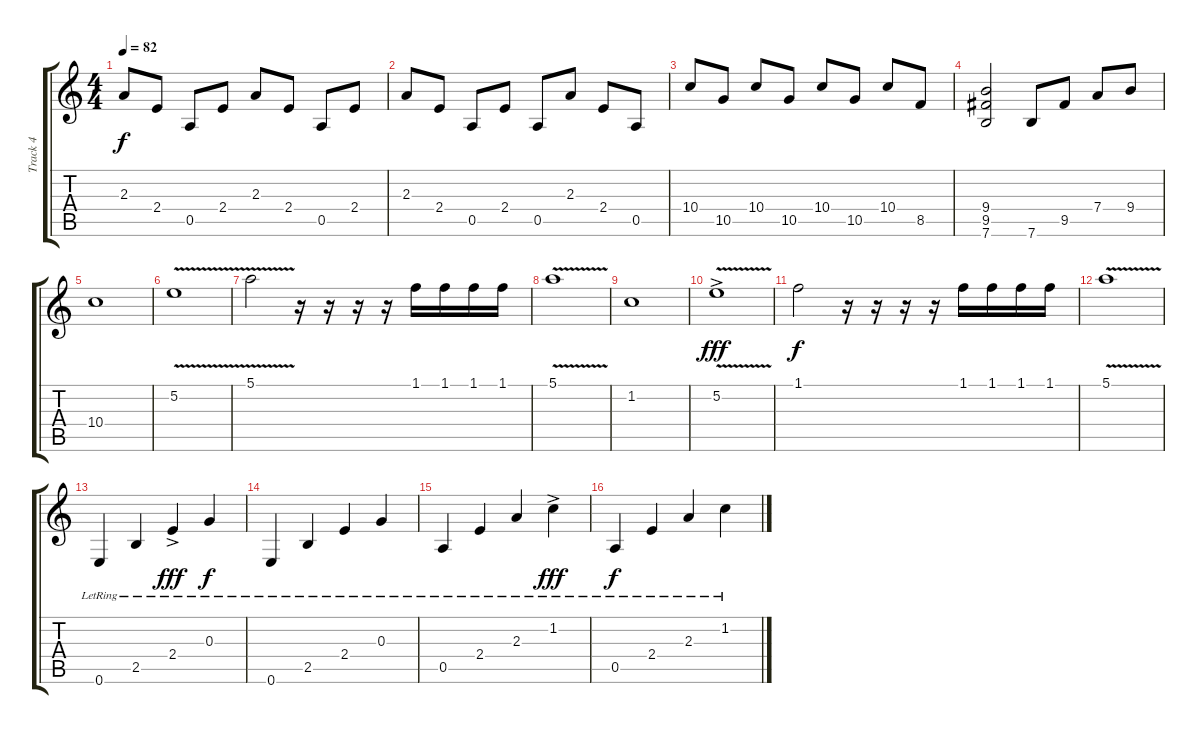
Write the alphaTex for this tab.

\track ("Track 4" "Track 4") {instrument electricguitarclean}
\staff {score tabs}
\tuning (E4 B3 G3 D3 A2 E2) {hide}
\ts (4 4)
\tempo 82
\clef g2
\ks c
2.3.8{dy f} 2.4.8 0.5.8 2.4.8 2.3.8 2.4.8 0.5.8 2.4.8 |
2.3.8 2.4.8 0.5.8 2.4.8 0.5.8 2.3.8 2.4.8 0.5.8 |
10.4.8 10.5.8 10.4.8 10.5.8 10.4.8 10.5.8 10.4.8 8.5.8 |
(9.4 9.5 7.6).2 7.6.8 9.5.8 7.4.8 9.4.8 |
10.4.1 |
5.2{v}.1 |
5.1{v}.2 r.16 r.16 r.16 r.16 1.1.16 1.1.16 1.1.16 1.1.16 |
5.1{v}.1 |
1.2.1 |
5.2{v ac}.1{dy fff} |
1.1.2{dy f} r.16 r.16 r.16 r.16 1.1.16 1.1.16 1.1.16 1.1.16 |
5.1{v}.1 |
0.6{lr}.4 2.5{lr}.4 2.4{ac lr}.4{dy fff} 0.3{lr}.4{dy f} |
0.6{lr}.4 2.5{lr}.4 2.4{lr}.4 0.3{lr}.4 |
0.5{lr}.4 2.4{lr}.4 2.3{lr}.4 1.2{ac lr}.4{dy fff} |
0.5{lr}.4{dy f} 2.4{lr}.4 2.3{lr}.4 1.2{lr}.4
